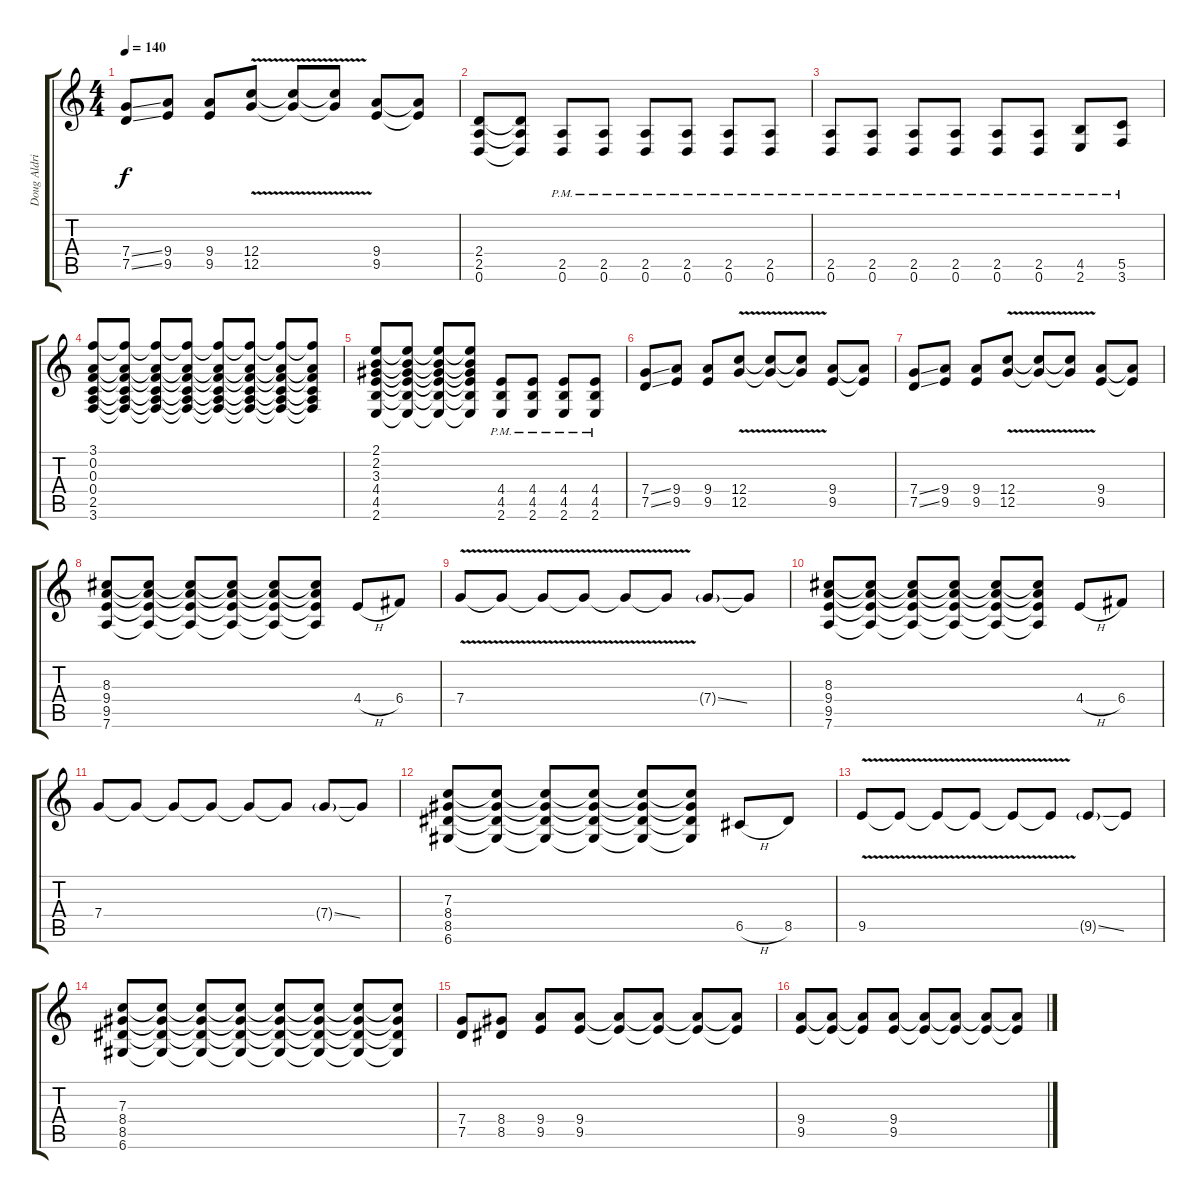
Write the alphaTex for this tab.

\track ("Doug Aldrich" "Doug Aldri") {instrument distortionguitar}
\staff {score tabs}
\tuning (D4 A3 F3 C3 G2 D2) {hide}
\ts (4 4)
\tempo 140
\clef g2
\ks c
(7.4{ss} 7.5{ss}).8{dy f} (9.4 9.5).8 (9.4 9.5).8 (12.4{v} 12.5{v}).8 (12.4{v t} 12.5{v t}).8 (12.4{v t} 12.5{v t}).8 (9.4 9.5).8 (9.4{t} 9.5{t}).8 |
(2.4 2.5 0.6).8 (2.4{t} 2.5{t} 0.6{t}).8 (2.5{pm} 0.6{pm}).8 (2.5{pm} 0.6{pm}).8 (2.5{pm} 0.6{pm}).8 (2.5{pm} 0.6{pm}).8 (2.5{pm} 0.6{pm}).8 (2.5{pm} 0.6{pm}).8 |
(2.5{pm} 0.6{pm}).8 (2.5{pm} 0.6{pm}).8 (2.5{pm} 0.6{pm}).8 (2.5{pm} 0.6{pm}).8 (2.5{pm} 0.6{pm}).8 (2.5{pm} 0.6{pm}).8 (4.5{pm} 2.6{pm}).8 (5.5{pm} 3.6{pm}).8 |
(3.1 0.2 0.3 0.4 2.5 3.6).8 (3.1{t} 0.2{t} 0.3{t} 0.4{t} 2.5{t} 3.6{t}).8 (3.1{t} 0.2{t} 0.3{t} 0.4{t} 2.5{t} 3.6{t}).8 (3.1{t} 0.2{t} 0.3{t} 0.4{t} 2.5{t} 3.6{t}).8 (3.1{t} 0.2{t} 0.3{t} 0.4{t} 2.5{t} 3.6{t}).8 (3.1{t} 0.2{t} 0.3{t} 0.4{t} 2.5{t} 3.6{t}).8 (3.1{t} 0.2{t} 0.3{t} 0.4{t} 2.5{t} 3.6{t}).8 (3.1{t} 0.2{t} 0.3{t} 0.4{t} 2.5{t} 3.6{t}).8 |
(2.1 2.2 3.3 4.4 4.5 2.6).8 (2.1{t} 2.2{t} 3.3{t} 4.4{t} 4.5{t} 2.6{t}).8 (2.1{t} 2.2{t} 3.3{t} 4.4{t} 4.5{t} 2.6{t}).8 (2.1{t} 2.2{t} 3.3{t} 4.4{t} 4.5{t} 2.6{t}).8 (4.4{pm} 4.5{pm} 2.6{pm}).8 (4.4{pm} 4.5{pm} 2.6{pm}).8 (4.4{pm} 4.5{pm} 2.6{pm}).8 (4.4{pm} 4.5{pm} 2.6{pm}).8 |
(7.4{ss} 7.5{ss}).8 (9.4 9.5).8 (9.4 9.5).8 (12.4{v} 12.5{v}).8 (12.4{v t} 12.5{v t}).8 (12.4{v t} 12.5{v t}).8 (9.4 9.5).8 (9.4{t} 9.5{t}).8 |
(7.4{ss} 7.5{ss}).8 (9.4 9.5).8 (9.4 9.5).8 (12.4{v} 12.5{v}).8 (12.4{v t} 12.5{v t}).8 (12.4{v t} 12.5{v t}).8 (9.4 9.5).8 (9.4{t} 9.5{t}).8 |
(8.3 9.4 9.5 7.6).8 (8.3{t} 9.4{t} 9.5{t} 7.6{t}).8 (8.3{t} 9.4{t} 9.5{t} 7.6{t}).8 (8.3{t} 9.4{t} 9.5{t} 7.6{t}).8 (8.3{t} 9.4{t} 9.5{t} 7.6{t}).8 (8.3{t} 9.4{t} 9.5{t} 7.6{t}).8 4.4{h}.8 6.4.8 |
7.4{v}.8 7.4{v t}.8 7.4{v t}.8 7.4{v t}.8 7.4{v t}.8 7.4{v t}.8 7.4{ss g}.8 7.4{t}.8 |
(8.3 9.4 9.5 7.6).8 (8.3{t} 9.4{t} 9.5{t} 7.6{t}).8 (8.3{t} 9.4{t} 9.5{t} 7.6{t}).8 (8.3{t} 9.4{t} 9.5{t} 7.6{t}).8 (8.3{t} 9.4{t} 9.5{t} 7.6{t}).8 (8.3{t} 9.4{t} 9.5{t} 7.6{t}).8 4.4{h}.8 6.4.8 |
7.4.8 7.4{t}.8 7.4{t}.8 7.4{t}.8 7.4{t}.8 7.4{t}.8 7.4{ss g}.8 7.4{t}.8 |
(7.3 8.4 8.5 6.6).8 (7.3{t} 8.4{t} 8.5{t} 6.6{t}).8 (7.3{t} 8.4{t} 8.5{t} 6.6{t}).8 (7.3{t} 8.4{t} 8.5{t} 6.6{t}).8 (7.3{t} 8.4{t} 8.5{t} 6.6{t}).8 (7.3{t} 8.4{t} 8.5{t} 6.6{t}).8 6.5{h}.8 8.5.8 |
9.5{v}.8 9.5{v t}.8 9.5{v t}.8 9.5{v t}.8 9.5{v t}.8 9.5{v t}.8 9.5{ss g}.8 9.5{t}.8 |
(7.3 8.4 8.5 6.6).8 (7.3{t} 8.4{t} 8.5{t} 6.6{t}).8 (7.3{t} 8.4{t} 8.5{t} 6.6{t}).8 (7.3{t} 8.4{t} 8.5{t} 6.6{t}).8 (7.3{t} 8.4{t} 8.5{t} 6.6{t}).8 (7.3{t} 8.4{t} 8.5{t} 6.6{t}).8 (7.3{t} 8.4{t} 8.5{t} 6.6{t}).8 (7.3{t} 8.4{t} 8.5{t} 6.6{t}).8 |
(7.4 7.5).8 (8.4 8.5).8 (9.4 9.5).8 (9.4 9.5).8 (9.4{t} 9.5{t}).8 (9.4{t} 9.5{t}).8 (9.4{t} 9.5{t}).8 (9.4{t} 9.5{t}).8 |
(9.4 9.5).8 (9.4{t} 9.5{t}).8 (9.4{t} 9.5{t}).8 (9.4 9.5).8 (9.4{t} 9.5{t}).8 (9.4{t} 9.5{t}).8 (9.4{t} 9.5{t}).8 (9.4{t} 9.5{t}).8
